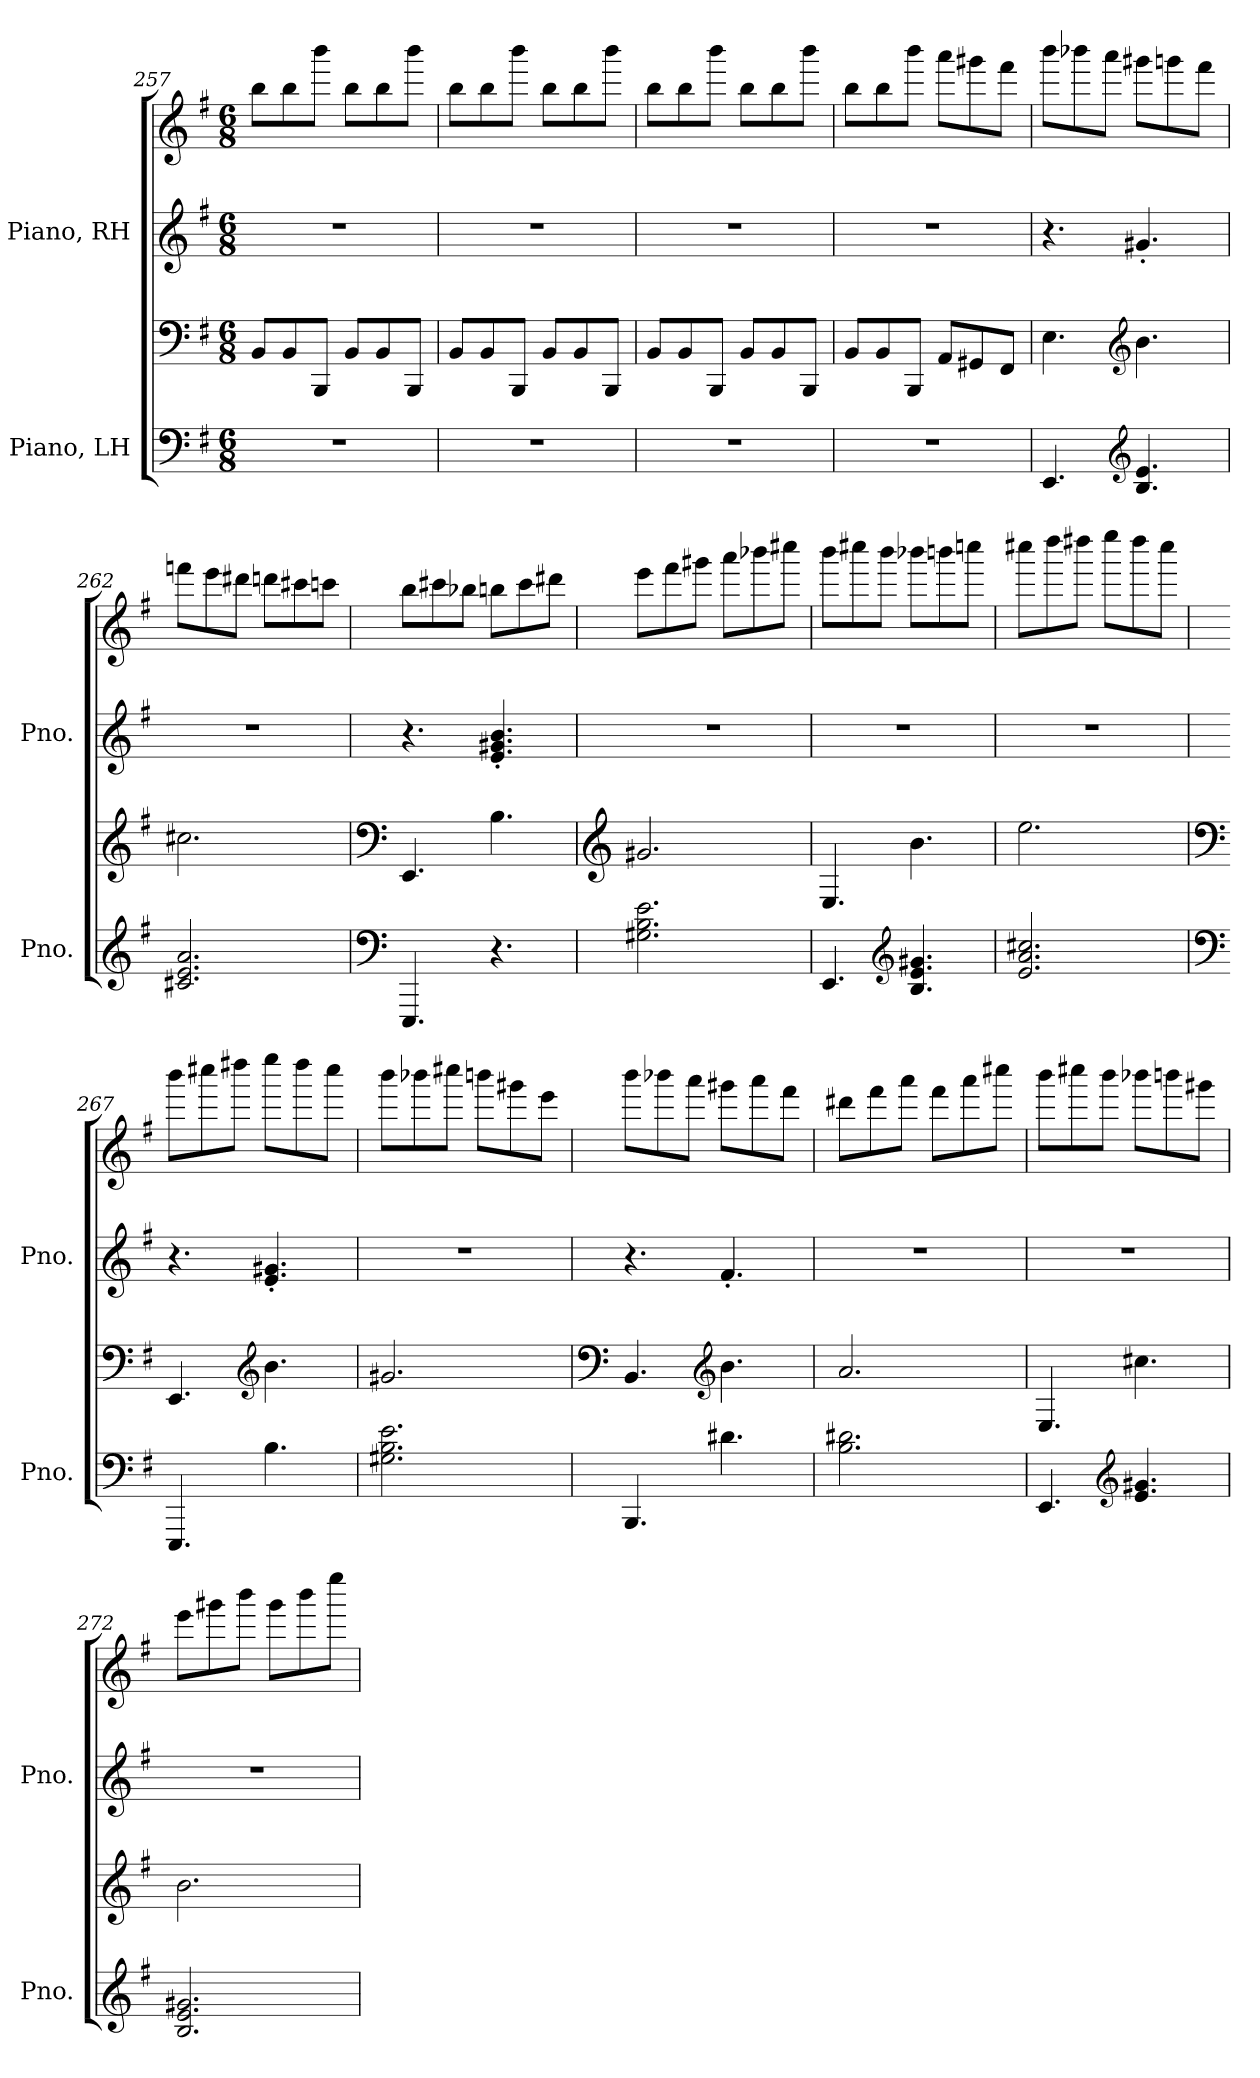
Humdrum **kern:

**kern	**kern	**kern	**kern
*part2	*part2	*part1	*part1
*staff4	*staff3	*staff2	*staff1
*I"Piano, LH	*	*I"Piano, RH	*
*I'Pno.	*	*I'Pno.	*
!!LO:PB:g=z
*clefF4	*clefF4	*clefG2	*clefG2
*k[f#]	*k[f#]	*k[f#]	*k[f#]
*M6/8	*M6/8	*M6/8	*M6/8
=257	=257	=257	=257
2.r	8BB/L	2.r	8bb\L
.	8BB/	.	8bb\
.	8BBB/J	.	8bbb\J
.	8BB/L	.	8bb\L
.	8BB/	.	8bb\
.	8BBB/J	.	8bbb\J
=258	=258	=258	=258
2.r	8BB/L	2.r	8bb\L
.	8BB/	.	8bb\
.	8BBB/J	.	8bbb\J
.	8BB/L	.	8bb\L
.	8BB/	.	8bb\
.	8BBB/J	.	8bbb\J
=259	=259	=259	=259
2.r	8BB/L	2.r	8bb\L
.	8BB/	.	8bb\
.	8BBB/J	.	8bbb\J
.	8BB/L	.	8bb\L
.	8BB/	.	8bb\
.	8BBB/J	.	8bbb\J
=260	=260	=260	=260
2.r	8BB/L	2.r	8bb\L
.	8BB/	.	8bb\
.	8BBB/J	.	8bbb\J
.	8AA/L	.	8aaa\L
.	8GG#X/	.	8ggg#X\
.	8FF#/J	.	8fff#\J
!!LO:LB:g=z
=261	=261	=261	=261
4.EE/	4.E\	4.r	8bbb\L
.	.	.	8bbb-X\
.	.	.	8aaa\J
*clefG2	*clefG2	*	*
4.B/ 4.e/	4.b\	4.g#X'/	8ggg#X\L
.	.	.	8gggn\
.	.	.	8fff#\J
=262	=262	=262	=262
2.c#X/ 2.e/ 2.a/	2.cc#X\	2.r	8fffn\L
.	.	.	8eee\
.	.	.	8ddd#X\J
.	.	.	8dddn\L
.	.	.	8ccc#X\
.	.	.	8cccn\J
=263	=263	=263	=263
*clefF4	*clefF4	*	*
4.EEE/	4.EE/	4.r	8bb\L
.	.	.	8ccc#X\
.	.	.	8bb-X\J
4.r	4.B\	4.e/' 4.g#X/' 4.b/'	8bbn\L
.	.	.	8ccc#\
.	.	.	8ddd#X\J
!!LO:LB:g=z
=264	=264	=264	=264
*	*clefG2	*	*
2.G#X\ 2.B\ 2.e\	2.g#X/	2.r	8eee\L
.	.	.	8fff#\
.	.	.	8ggg#X\J
.	.	.	8aaa\L
.	.	.	8bbb-X\
.	.	.	8cccc#X\J
=265	=265	=265	=265
4.EE/	4.E/	2.r	8bbb\L
.	.	.	8cccc#X\
.	.	.	8bbb\J
*clefG2	*	*	*
4.B/ 4.e/ 4.g#X/	4.b\	.	8bbb-X\L
.	.	.	8bbbn\
.	.	.	8ccccn\J
=266	=266	=266	=266
2.e/ 2.a/ 2.cc#X/	2.ee\	2.r	8cccc#X\L
.	.	.	8dddd\
.	.	.	8dddd#X\J
.	.	.	8eeee\L
.	.	.	8dddd#\
.	.	.	8cccc#\J
!!LO:PB:g=z
=267	=267	=267	=267
*clefF4	*clefF4	*	*
4.EEE/	4.EE/	4.r	8bbb\L
.	.	.	8cccc#X\
.	.	.	8dddd#X\J
*	*clefG2	*	*
4.B\	4.b\	4.e/' 4.g#X/'	8eeee\L
.	.	.	8dddd#\
.	.	.	8cccc#\J
=268	=268	=268	=268
2.G#X\ 2.B\ 2.e\	2.g#X/	2.r	8bbb\L
.	.	.	8bbb-X\
.	.	.	8cccc#X\J
.	.	.	8bbbn\L
.	.	.	8ggg#X\
.	.	.	8eee\J
=269	=269	=269	=269
*	*clefF4	*	*
4.BBB/	4.BB/	4.r	8bbb\L
.	.	.	8bbb-X\
.	.	.	8aaa\J
*	*clefG2	*	*
4.d#X\	4.b\	4.f#'/	8ggg#X\L
.	.	.	8aaa\
.	.	.	8fff#\J
=270	=270	=270	=270
2.B\ 2.d#X\	2.a/	2.r	8ddd#X\L
.	.	.	8fff#\
.	.	.	8aaa\J
.	.	.	8fff#\L
.	.	.	8aaa\
.	.	.	8cccc#X\J
!!LO:LB:g=z
=271	=271	=271	=271
4.EE/	4.E/	2.r	8bbb\L
.	.	.	8cccc#X\
.	.	.	8bbb\J
*clefG2	*	*	*
4.e/ 4.g#X/	4.cc#X\	.	8bbb-X\L
.	.	.	8bbbn\
.	.	.	8ggg#X\J
=272	=272	=272	=272
2.B/ 2.e/ 2.g#X/	2.b\	2.r	8eee\L
.	.	.	8ggg#X\
.	.	.	8bbb\J
.	.	.	8ggg#\L
.	.	.	8bbb\
.	.	.	8eeee\J
=	=	=	=
*-	*-	*-	*-
